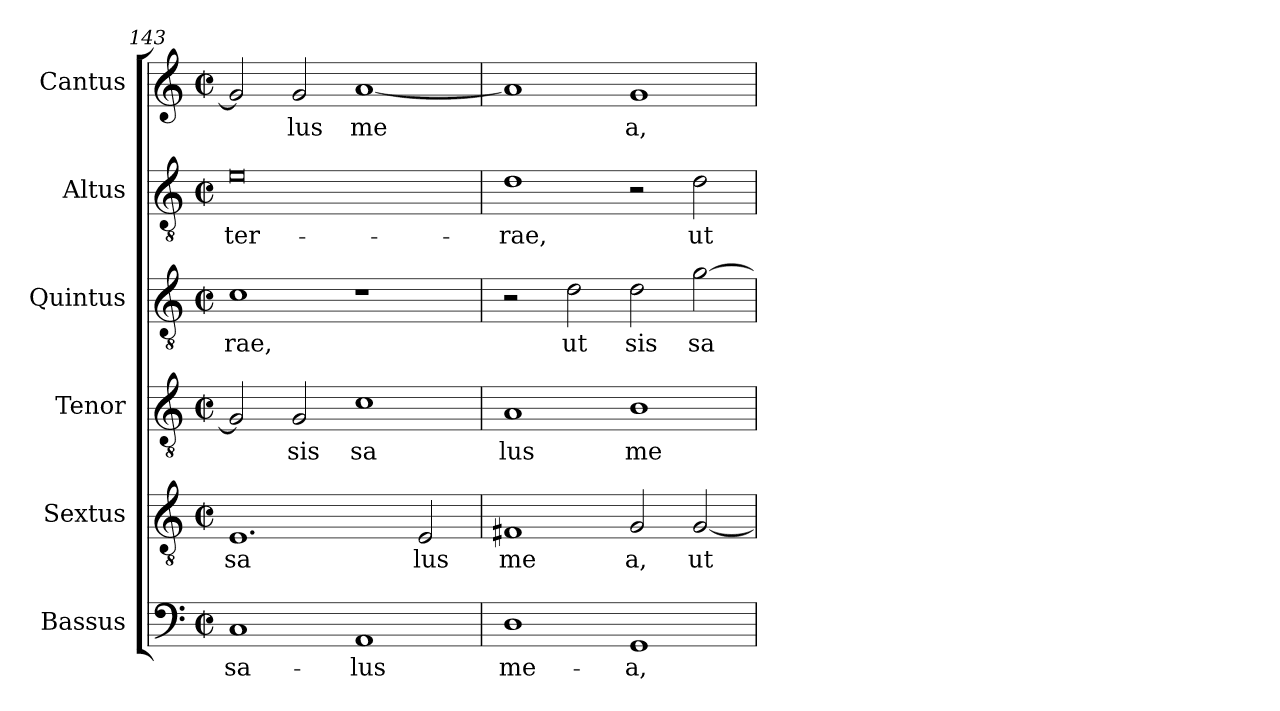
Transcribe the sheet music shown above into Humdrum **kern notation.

**kern	**text	**kern	**text	**kern	**text	**kern	**text	**kern	**text	**kern	**text
*part6	*part6	*part5	*part5	*part4	*part4	*part3	*part3	*part2	*part2	*part1	*part1
*staff6	*staff6	*staff5	*staff5	*staff4	*staff4	*staff3	*staff3	*staff2	*staff2	*staff1	*staff1
*I"Bassus	*	*I"Sextus	*	*I"Tenor	*	*I"Quintus	*	*I"Altus	*	*I"Cantus	*
*clefF4	*	*clefGv2	*	*clefGv2	*	*clefGv2	*	*clefGv2	*	*clefG2	*
*	*	*	*	*k[]	*	*	*	*	*	*	*
*	*	*	*	*C:	*	*	*	*	*	*	*
*M2/2	*	*M2/2	*	*M2/2	*	*M2/2	*	*M2/2	*	*M2/2	*
*met(c|)	*	*met(c|)	*	*met(c|)	*	*met(c|)	*	*met(c|)	*	*met(c|)	*
=143	=143	=143	=143	=143	=143	=143	=143	=143	=143	=143	=143
!	!LO:LY:b:cj	!	!LO:LY:b:cj	!	!	!	!LO:LY:b:cj	!	!LO:LY:b:cj	!	!
1C	sa-	1.E	sa	2G/]	.	1c	rae,	0e	ter-	2g/]	.
!	!	!	!	!	!LO:LY:b:cj	!	!	!	!	!	!LO:LY:b:cj
.	.	.	.	2G/	sis	.	.	.	.	2g/	lus
!	!LO:LY:b:cj	!	!	!	!LO:LY:b:cj	!	!	!	!	!	!LO:LY:b:cj
1AA	-lus	.	.	1c	sa	1r	.	.	.	[<1a	me
!	!	!	!LO:LY:b:cj	!	!	!	!	!	!	!	!
.	.	2E/	lus	.	.	.	.	.	.	.	.
=144	=144	=144	=144	=144	=144	=144	=144	=144	=144	=144	=144
!	!LO:LY:b:cj	!	!LO:LY:b:cj	!	!LO:LY:b:cj	!	!	!	!LO:LY:b:cj	!	!
1D	me-	1F#X	me	1A	lus	2r	.	1d	-rae,	1a]	.
!	!	!	!	!	!	!	!LO:LY:b:cj	!	!	!	!
.	.	.	.	.	.	2d\	ut	.	.	.	.
!	!LO:LY:b:cj	!	!LO:LY:b:cj	!	!LO:LY:b:cj	!	!LO:LY:b:cj	!	!	!	!LO:LY:b:cj
1GG	-a,	2G/	a,	1B	me	2d\	sis	2r	.	1g	a,
!	!	!	!LO:LY:b:cj	!	!	!	!LO:LY:b:cj	!	!LO:LY:b:cj	!	!
.	.	[>2G/	ut	.	.	[>2g\	sa	2d\	ut	.	.
=	=	=	=	=	=	=	=	=	=	=	=
*-	*-	*-	*-	*-	*-	*-	*-	*-	*-	*-	*-
